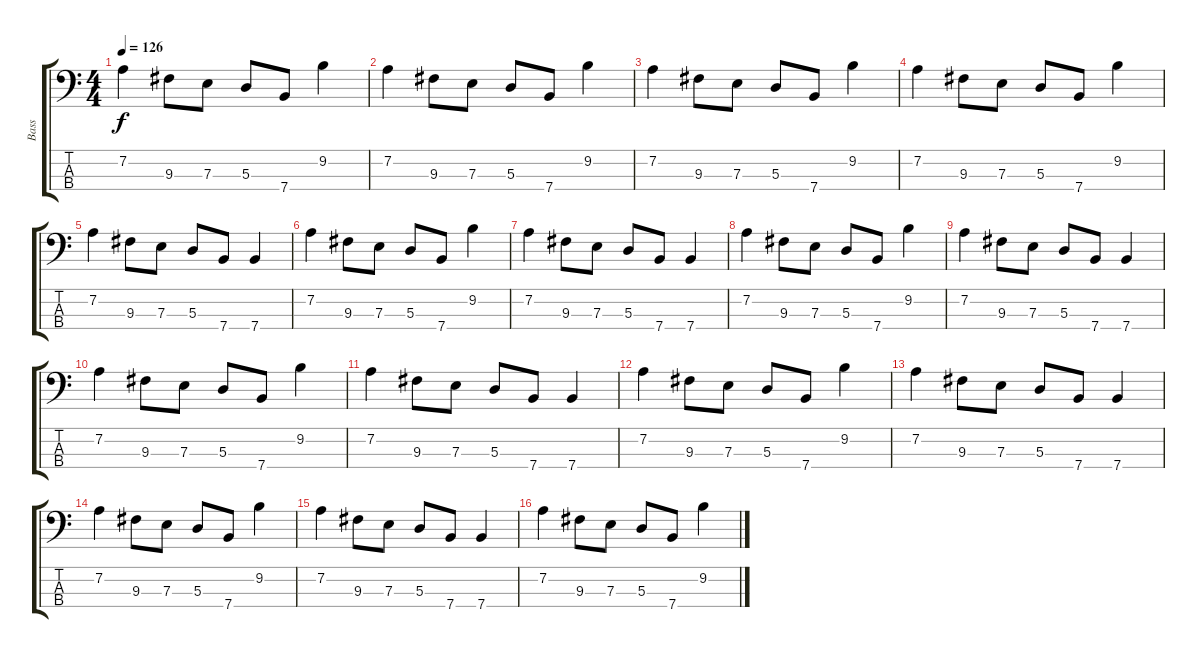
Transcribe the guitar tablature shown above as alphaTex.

\track ("Bass" "Bass") {instrument electricbassfinger}
\staff {score tabs}
\tuning (G2 D2 A1 E1) {hide}
\ts (4 4)
\tempo 126
\clef f4
\ks c
7.2.4{dy f} 9.3.8 7.3.8 5.3.8 7.4.8 9.2.4 |
7.2.4 9.3.8 7.3.8 5.3.8 7.4.8 9.2.4 |
7.2.4 9.3.8 7.3.8 5.3.8 7.4.8 9.2.4 |
7.2.4 9.3.8 7.3.8 5.3.8 7.4.8 9.2.4 |
7.2.4 9.3.8 7.3.8 5.3.8 7.4.8 7.4.4 |
7.2.4 9.3.8 7.3.8 5.3.8 7.4.8 9.2.4 |
7.2.4 9.3.8 7.3.8 5.3.8 7.4.8 7.4.4 |
7.2.4 9.3.8 7.3.8 5.3.8 7.4.8 9.2.4 |
7.2.4 9.3.8 7.3.8 5.3.8 7.4.8 7.4.4 |
7.2.4 9.3.8 7.3.8 5.3.8 7.4.8 9.2.4 |
7.2.4 9.3.8 7.3.8 5.3.8 7.4.8 7.4.4 |
7.2.4 9.3.8 7.3.8 5.3.8 7.4.8 9.2.4 |
7.2.4 9.3.8 7.3.8 5.3.8 7.4.8 7.4.4 |
7.2.4 9.3.8 7.3.8 5.3.8 7.4.8 9.2.4 |
7.2.4 9.3.8 7.3.8 5.3.8 7.4.8 7.4.4 |
7.2.4 9.3.8 7.3.8 5.3.8 7.4.8 9.2.4
